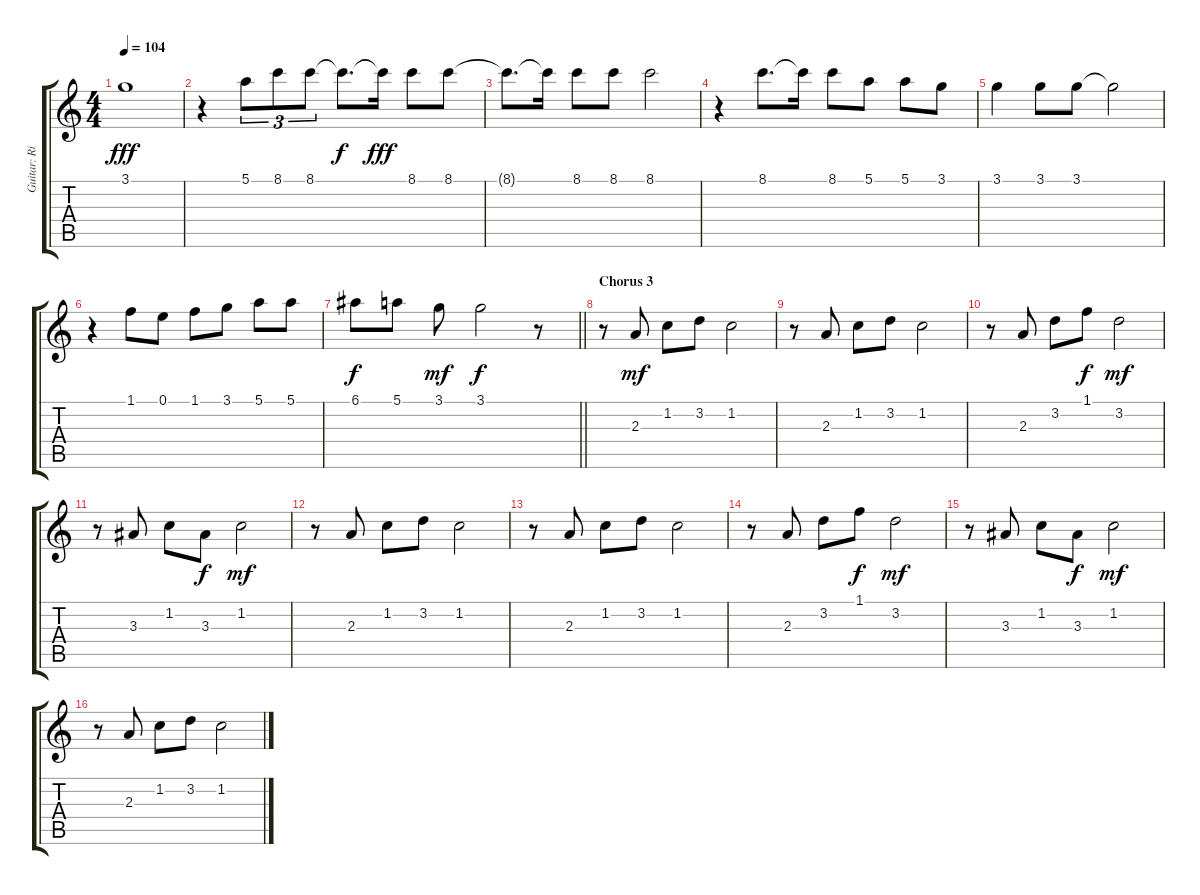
\track ("Guitar: Rick Vito" "Guitar: Ri") {instrument electricguitarjazz}
\staff {score tabs}
\tuning (E4 B3 G3 D3 A2 E2) {hide}
\ts (4 4)
\tempo 104
\clef g2
\ks c
3.1.1{dy fff} |
r.4 5.1.8{tu (3 2)} 8.1.8{tu (3 2)} 8.1.8{tu (3 2)} 8.1{t}.8{d dy f} 8.1{t}.16{dy fff} 8.1.8 8.1.8 |
8.1{t}.8{d} 8.1{t}.16 8.1.8 8.1.8 8.1.2 |
r.4 8.1.8{d} 8.1{t}.16 8.1.8 5.1.8 5.1.8 3.1.8 |
3.1.4 3.1.8 3.1.8 3.1{t}.2 |
r.4 1.1.8 0.1.8 1.1.8 3.1.8 5.1.8 5.1.8 |
\barLineRight lightlight
6.1.8{dy f} 5.1.8 3.1.8{dy mf} 3.1.2{dy f} r.8 |
\section ("" "Chorus 3")
r.8 2.3.8{dy mf} 1.2.8 3.2.8 1.2.2 |
r.8 2.3.8 1.2.8 3.2.8 1.2.2 |
r.8 2.3.8 3.2.8 1.1.8{dy f} 3.2.2{dy mf} |
r.8 3.3.8 1.2.8 3.3.8{dy f} 1.2.2{dy mf} |
r.8 2.3.8 1.2.8 3.2.8 1.2.2 |
r.8 2.3.8 1.2.8 3.2.8 1.2.2 |
r.8 2.3.8 3.2.8 1.1.8{dy f} 3.2.2{dy mf} |
r.8 3.3.8 1.2.8 3.3.8{dy f} 1.2.2{dy mf} |
r.8 2.3.8 1.2.8 3.2.8 1.2.2
